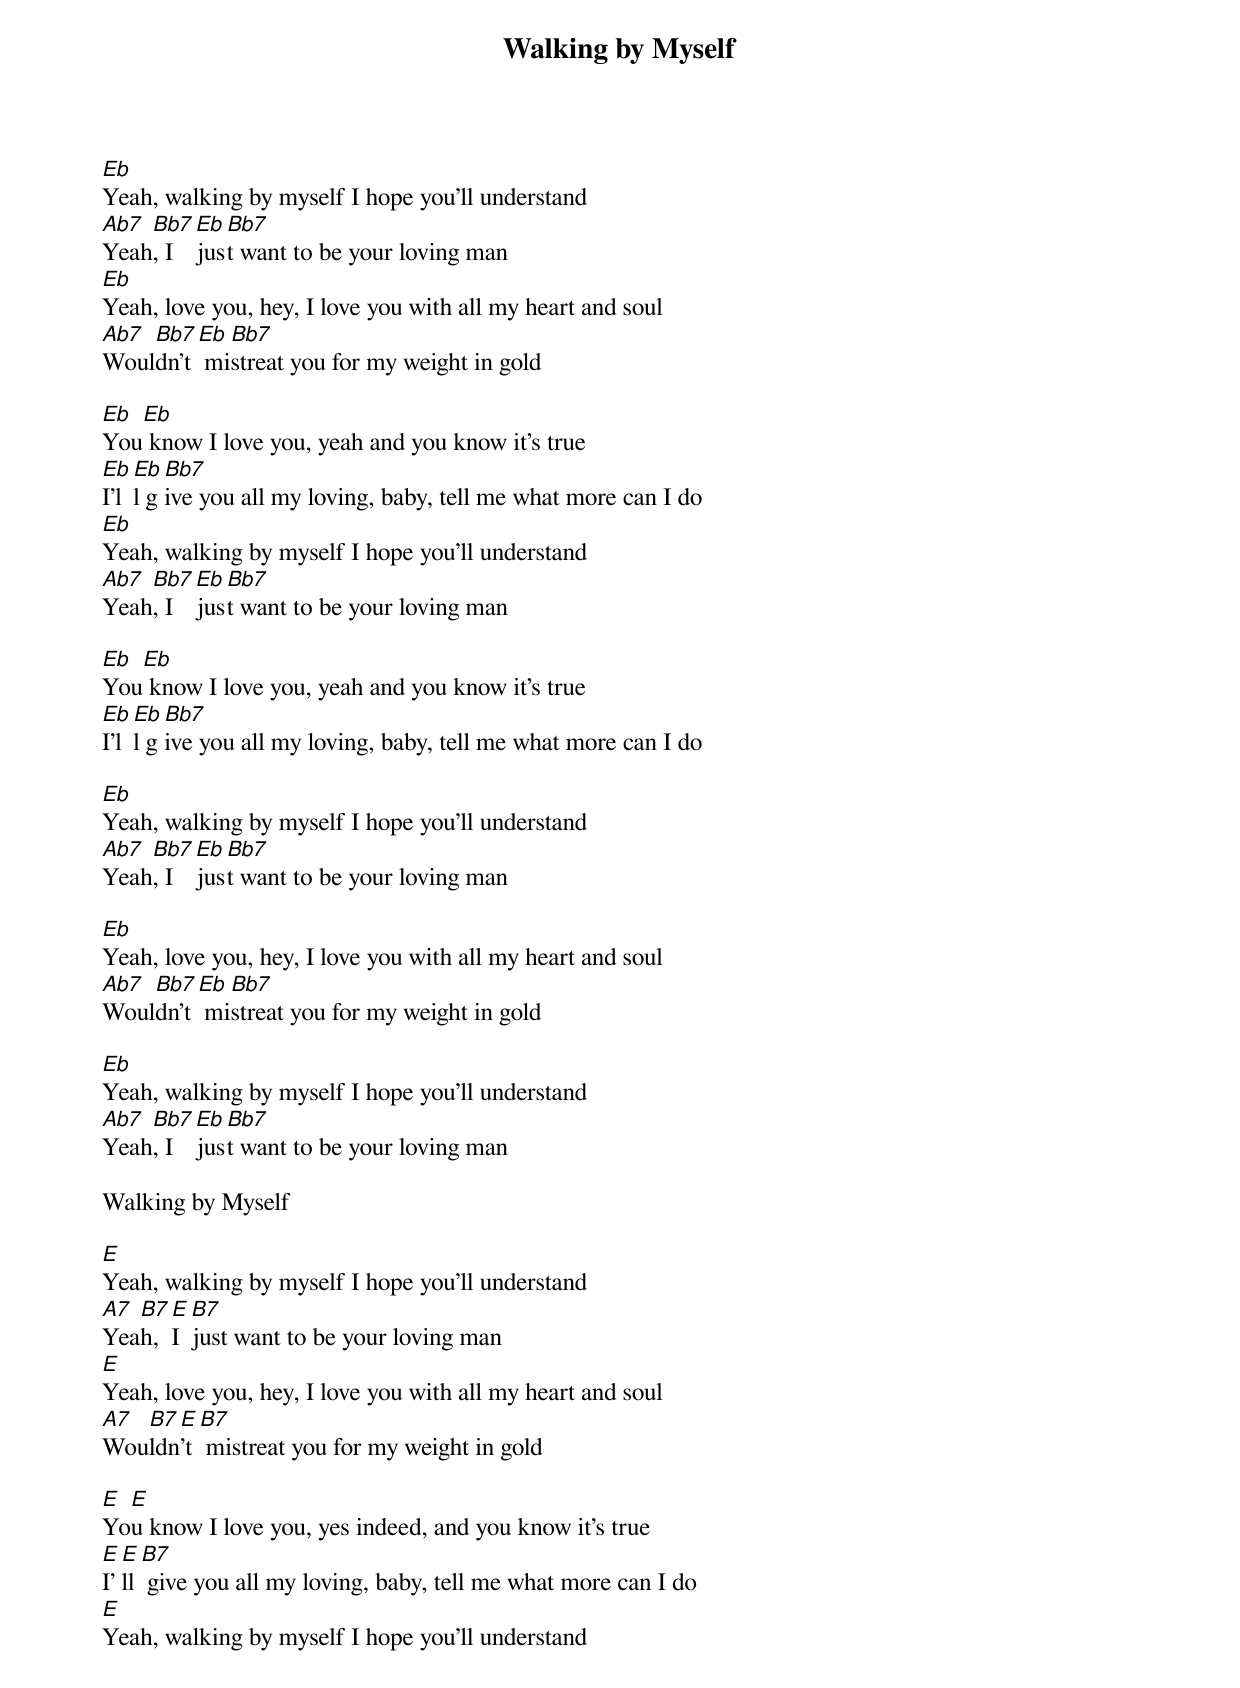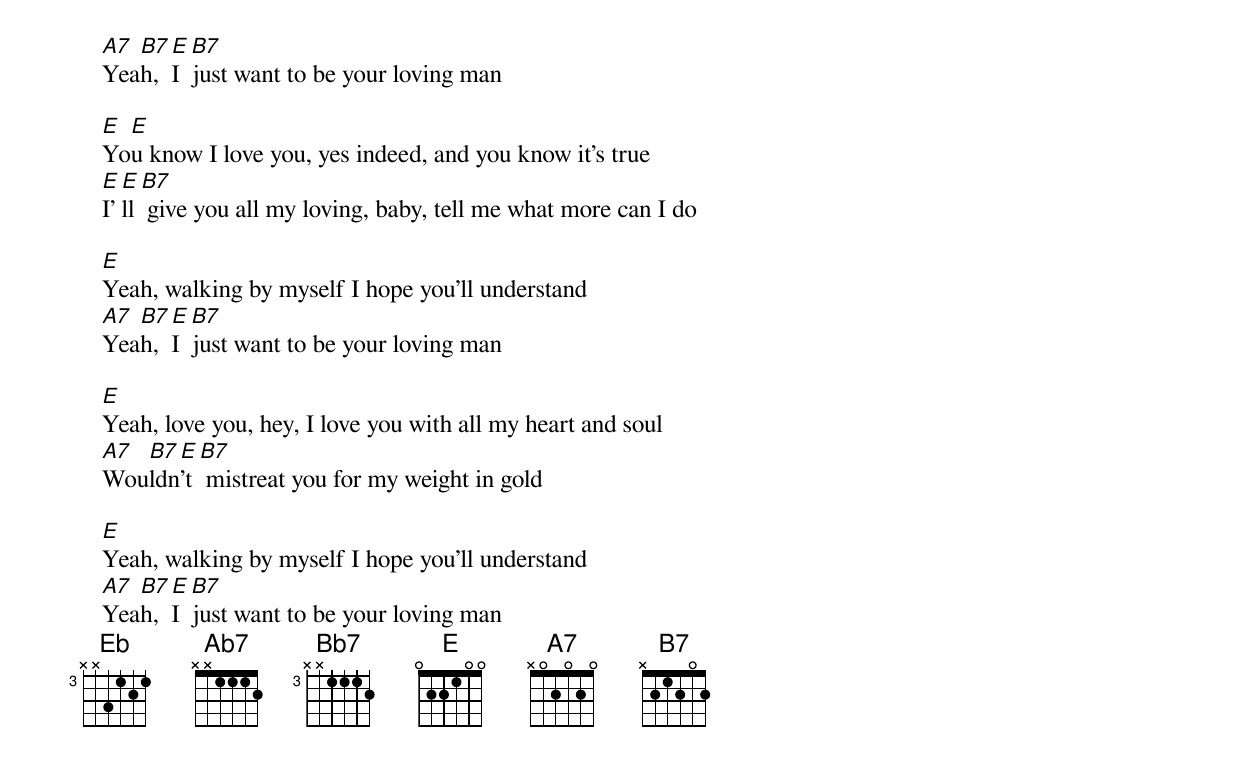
   Walking by Myself

   Eb
   Yeah, walking by myself I hope you'll understand
   Ab7 Bb7 Eb Bb7
   Yeah, I just want to be your loving man
   Eb
   Yeah, love you, hey, I love you with all my heart and soul
   Ab7 Bb7 Eb Bb7
   Wouldn't mistreat you for my weight in gold

   Eb Eb
   You know I love you, yeah and you know it's true
   Eb Eb Bb7
   I'll give you all my loving, baby, tell me what more can I do
   Eb
   Yeah, walking by myself I hope you'll understand
   Ab7 Bb7 Eb Bb7
   Yeah, I just want to be your loving man

   Eb Eb
   You know I love you, yeah and you know it's true
   Eb Eb Bb7
   I'll give you all my loving, baby, tell me what more can I do

   Eb
   Yeah, walking by myself I hope you'll understand
   Ab7 Bb7 Eb Bb7
   Yeah, I just want to be your loving man

   Eb
   Yeah, love you, hey, I love you with all my heart and soul
   Ab7 Bb7 Eb Bb7
   Wouldn't mistreat you for my weight in gold

   Eb
   Yeah, walking by myself I hope you'll understand
   Ab7 Bb7 Eb Bb7
   Yeah, I just want to be your loving man

   Walking by Myself

   E
   Yeah, walking by myself I hope you'll understand
   A7 B7 E B7
   Yeah, I just want to be your loving man
   E
   Yeah, love you, hey, I love you with all my heart and soul
   A7 B7 E B7
   Wouldn't mistreat you for my weight in gold

   E E
   You know I love you, yes indeed, and you know it's true
   E E B7
   I'll give you all my loving, baby, tell me what more can I do
   E
   Yeah, walking by myself I hope you'll understand
   A7 B7 E B7
   Yeah, I just want to be your loving man

   E E
   You know I love you, yes indeed, and you know it's true
   E E B7
   I'll give you all my loving, baby, tell me what more can I do

   E
   Yeah, walking by myself I hope you'll understand
   A7 B7 E B7
   Yeah, I just want to be your loving man

   E
   Yeah, love you, hey, I love you with all my heart and soul
   A7 B7 E B7
   Wouldn't mistreat you for my weight in gold

   E
   Yeah, walking by myself I hope you'll understand
   A7 B7 E B7
   Yeah, I just want to be your loving man
